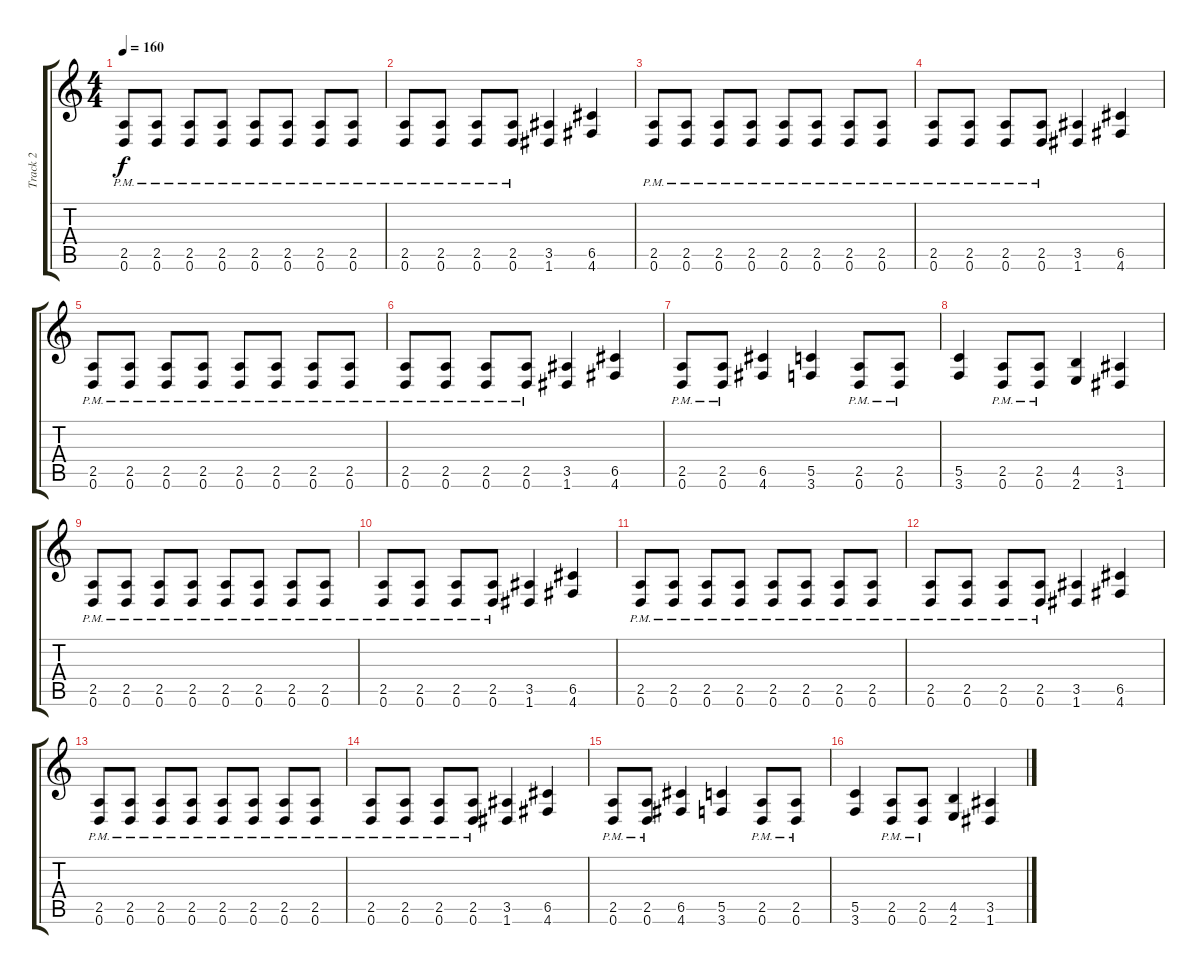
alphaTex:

\track ("Track 2" "Track 2") {instrument distortionguitar}
\staff {score tabs}
\tuning (D4 A3 F3 C3 G2 D2) {hide}
\ts (4 4)
\tempo 160
\clef g2
\ks c
(2.5{pm} 0.6{pm}).8{dy f} (2.5{pm} 0.6{pm}).8 (2.5{pm} 0.6{pm}).8 (2.5{pm} 0.6{pm}).8 (2.5{pm} 0.6{pm}).8 (2.5{pm} 0.6{pm}).8 (2.5{pm} 0.6{pm}).8 (2.5{pm} 0.6{pm}).8 |
(2.5{pm} 0.6{pm}).8 (2.5{pm} 0.6{pm}).8 (2.5{pm} 0.6{pm}).8 (2.5{pm} 0.6{pm}).8 (3.5 1.6).4 (6.5 4.6).4 |
(2.5{pm} 0.6{pm}).8 (2.5{pm} 0.6{pm}).8 (2.5{pm} 0.6{pm}).8 (2.5{pm} 0.6{pm}).8 (2.5{pm} 0.6{pm}).8 (2.5{pm} 0.6{pm}).8 (2.5{pm} 0.6{pm}).8 (2.5{pm} 0.6{pm}).8 |
(2.5{pm} 0.6{pm}).8 (2.5{pm} 0.6{pm}).8 (2.5{pm} 0.6{pm}).8 (2.5{pm} 0.6{pm}).8 (3.5 1.6).4 (6.5 4.6).4 |
(2.5{pm} 0.6{pm}).8 (2.5{pm} 0.6{pm}).8 (2.5{pm} 0.6{pm}).8 (2.5{pm} 0.6{pm}).8 (2.5{pm} 0.6{pm}).8 (2.5{pm} 0.6{pm}).8 (2.5{pm} 0.6{pm}).8 (2.5{pm} 0.6{pm}).8 |
(2.5{pm} 0.6{pm}).8 (2.5{pm} 0.6{pm}).8 (2.5{pm} 0.6{pm}).8 (2.5{pm} 0.6{pm}).8 (3.5 1.6).4 (6.5 4.6).4 |
(2.5{pm} 0.6{pm}).8 (2.5{pm} 0.6{pm}).8 (6.5 4.6).4 (5.5 3.6).4 (2.5{pm} 0.6{pm}).8 (2.5{pm} 0.6{pm}).8 |
(5.5 3.6).4 (2.5{pm} 0.6{pm}).8 (2.5{pm} 0.6{pm}).8 (4.5 2.6).4 (3.5 1.6).4 |
(2.5{pm} 0.6{pm}).8 (2.5{pm} 0.6{pm}).8 (2.5{pm} 0.6{pm}).8 (2.5{pm} 0.6{pm}).8 (2.5{pm} 0.6{pm}).8 (2.5{pm} 0.6{pm}).8 (2.5{pm} 0.6{pm}).8 (2.5{pm} 0.6{pm}).8 |
(2.5{pm} 0.6{pm}).8 (2.5{pm} 0.6{pm}).8 (2.5{pm} 0.6{pm}).8 (2.5{pm} 0.6{pm}).8 (3.5 1.6).4 (6.5 4.6).4 |
(2.5{pm} 0.6{pm}).8 (2.5{pm} 0.6{pm}).8 (2.5{pm} 0.6{pm}).8 (2.5{pm} 0.6{pm}).8 (2.5{pm} 0.6{pm}).8 (2.5{pm} 0.6{pm}).8 (2.5{pm} 0.6{pm}).8 (2.5{pm} 0.6{pm}).8 |
(2.5{pm} 0.6{pm}).8 (2.5{pm} 0.6{pm}).8 (2.5{pm} 0.6{pm}).8 (2.5{pm} 0.6{pm}).8 (3.5 1.6).4 (6.5 4.6).4 |
(2.5{pm} 0.6{pm}).8 (2.5{pm} 0.6{pm}).8 (2.5{pm} 0.6{pm}).8 (2.5{pm} 0.6{pm}).8 (2.5{pm} 0.6{pm}).8 (2.5{pm} 0.6{pm}).8 (2.5{pm} 0.6{pm}).8 (2.5{pm} 0.6{pm}).8 |
(2.5{pm} 0.6{pm}).8 (2.5{pm} 0.6{pm}).8 (2.5{pm} 0.6{pm}).8 (2.5{pm} 0.6{pm}).8 (3.5 1.6).4 (6.5 4.6).4 |
(2.5{pm} 0.6{pm}).8 (2.5{pm} 0.6{pm}).8 (6.5 4.6).4 (5.5 3.6).4 (2.5{pm} 0.6{pm}).8 (2.5{pm} 0.6{pm}).8 |
(5.5 3.6).4 (2.5{pm} 0.6{pm}).8 (2.5{pm} 0.6{pm}).8 (4.5 2.6).4 (3.5 1.6).4
